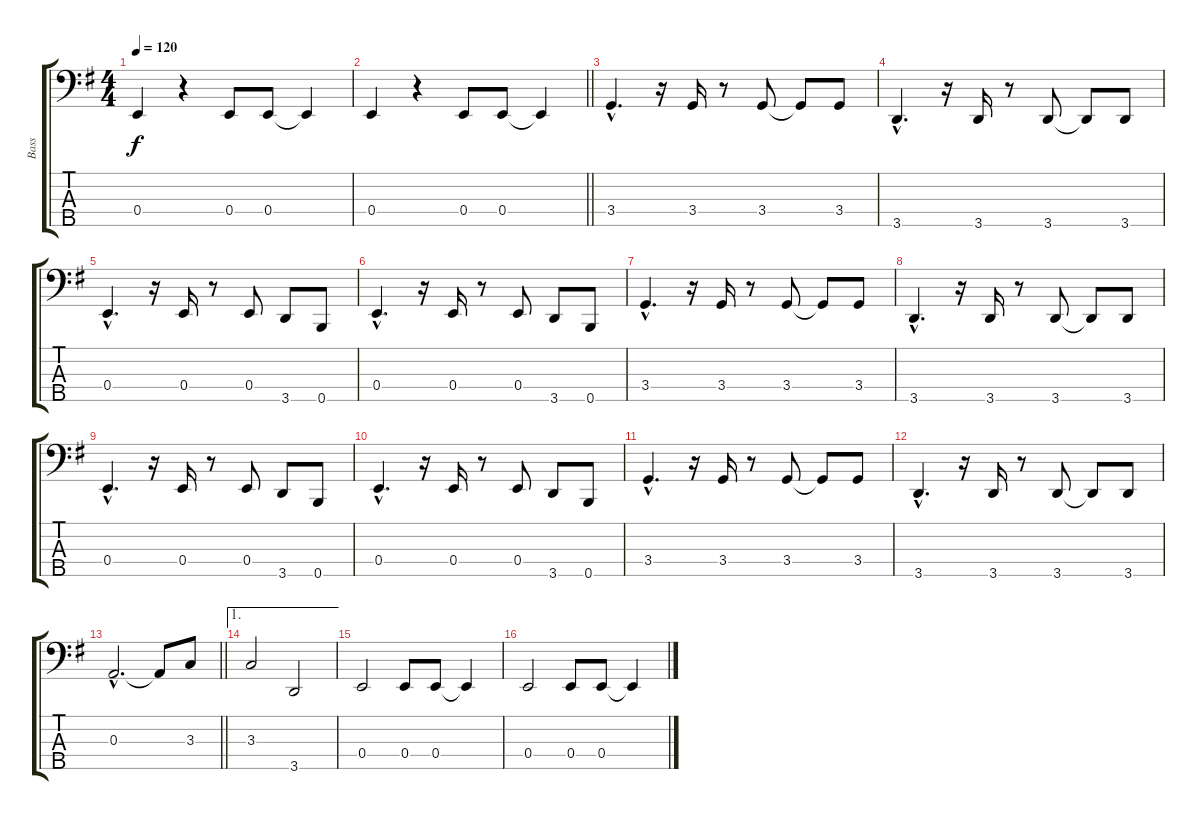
\track ("Bass" "Bass") {instrument electricbassfinger}
\staff {score tabs}
\tuning (G2 D2 A1 E1 B0) {hide}
\ts (4 4)
\tempo 120
\clef f4
\ks g
0.4.4{dy f} r.4 0.4.8 0.4.8 0.4{t}.4 |
\barLineRight lightlight
0.4.4 r.4 0.4.8 0.4.8 0.4{t}.4 |
3.4{hac}.4{d} r.16 3.4.16 r.8 3.4.8 3.4{t}.8 3.4.8 |
3.5{hac}.4{d} r.16 3.5.16 r.8 3.5.8 3.5{t}.8 3.5.8 |
0.4{hac}.4{d} r.16 0.4.16 r.8 0.4.8 3.5.8 0.5.8 |
0.4{hac}.4{d} r.16 0.4.16 r.8 0.4.8 3.5.8 0.5.8 |
3.4{hac}.4{d} r.16 3.4.16 r.8 3.4.8 3.4{t}.8 3.4.8 |
3.5{hac}.4{d} r.16 3.5.16 r.8 3.5.8 3.5{t}.8 3.5.8 |
0.4{hac}.4{d} r.16 0.4.16 r.8 0.4.8 3.5.8 0.5.8 |
0.4{hac}.4{d} r.16 0.4.16 r.8 0.4.8 3.5.8 0.5.8 |
3.4{hac}.4{d} r.16 3.4.16 r.8 3.4.8 3.4{t}.8 3.4.8 |
3.5{hac}.4{d} r.16 3.5.16 r.8 3.5.8 3.5{t}.8 3.5.8 |
\barLineRight lightlight
0.3{hac}.2{d} 0.3{t}.8 3.3.8 |
\ae 1
3.3.2 3.5.2 |
0.4.2 0.4.8 0.4.8 0.4{t}.4 |
0.4.2 0.4.8 0.4.8 0.4{t}.4
